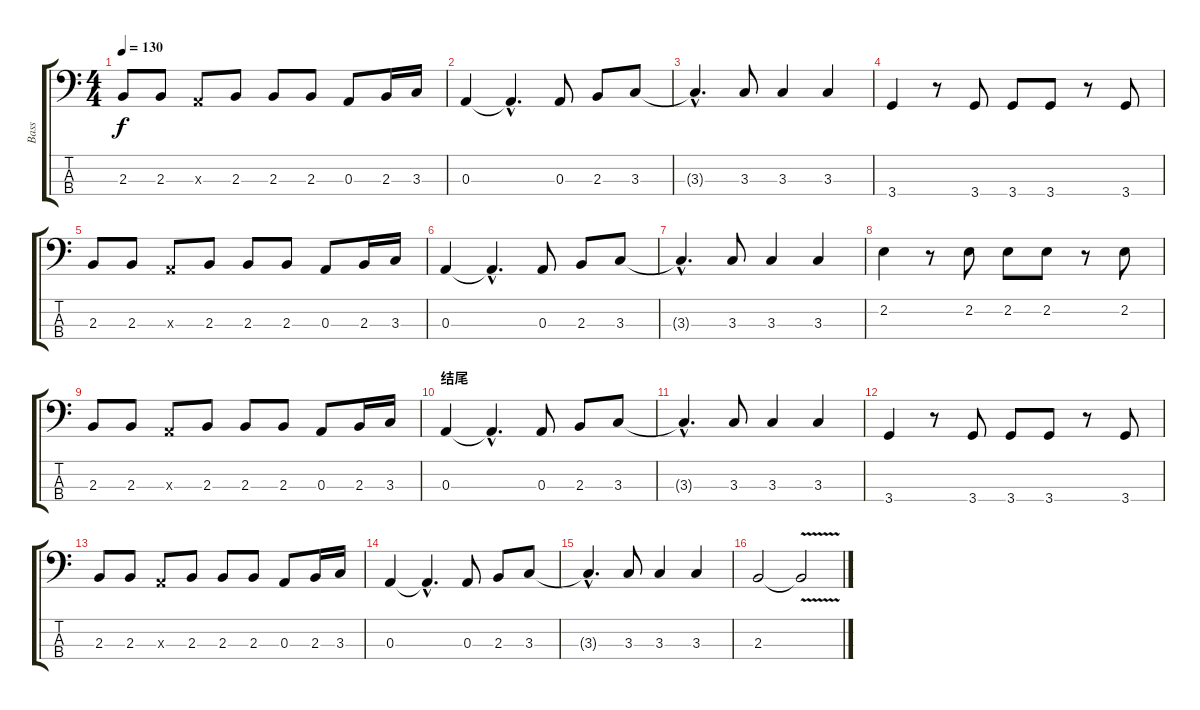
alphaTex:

\track ("Bass" "Bass") {instrument electricbassfinger}
\staff {score tabs}
\tuning (G2 D2 A1 E1) {hide}
\ts (4 4)
\tempo 130
\clef f4
\ks c
2.3.8{dy f} 2.3.8 0.3{x}.8 2.3.8 2.3.8 2.3.8 0.3.8 2.3.16 3.3.16 |
0.3.4 0.3{hac t}.4{d} 0.3.8 2.3.8 3.3.8 |
3.3{hac t}.4{d} 3.3.8 3.3.4 3.3.4 |
3.4.4 r.8 3.4.8 3.4.8 3.4.8 r.8 3.4.8 |
2.3.8 2.3.8 0.3{x}.8 2.3.8 2.3.8 2.3.8 0.3.8 2.3.16 3.3.16 |
0.3.4 0.3{hac t}.4{d} 0.3.8 2.3.8 3.3.8 |
3.3{hac t}.4{d} 3.3.8 3.3.4 3.3.4 |
2.2.4 r.8 2.2.8 2.2.8 2.2.8 r.8 2.2.8 |
2.3.8 2.3.8 0.3{x}.8 2.3.8 2.3.8 2.3.8 0.3.8 2.3.16 3.3.16 |
\section ("" "结尾")
0.3.4 0.3{hac t}.4{d} 0.3.8 2.3.8 3.3.8 |
3.3{hac t}.4{d} 3.3.8 3.3.4 3.3.4 |
3.4.4 r.8 3.4.8 3.4.8 3.4.8 r.8 3.4.8 |
2.3.8 2.3.8 0.3{x}.8 2.3.8 2.3.8 2.3.8 0.3.8 2.3.16 3.3.16 |
0.3.4 0.3{hac t}.4{d} 0.3.8 2.3.8 3.3.8 |
3.3{hac t}.4{d} 3.3.8 3.3.4 3.3.4 |
2.3.2 2.3{v t}.2
